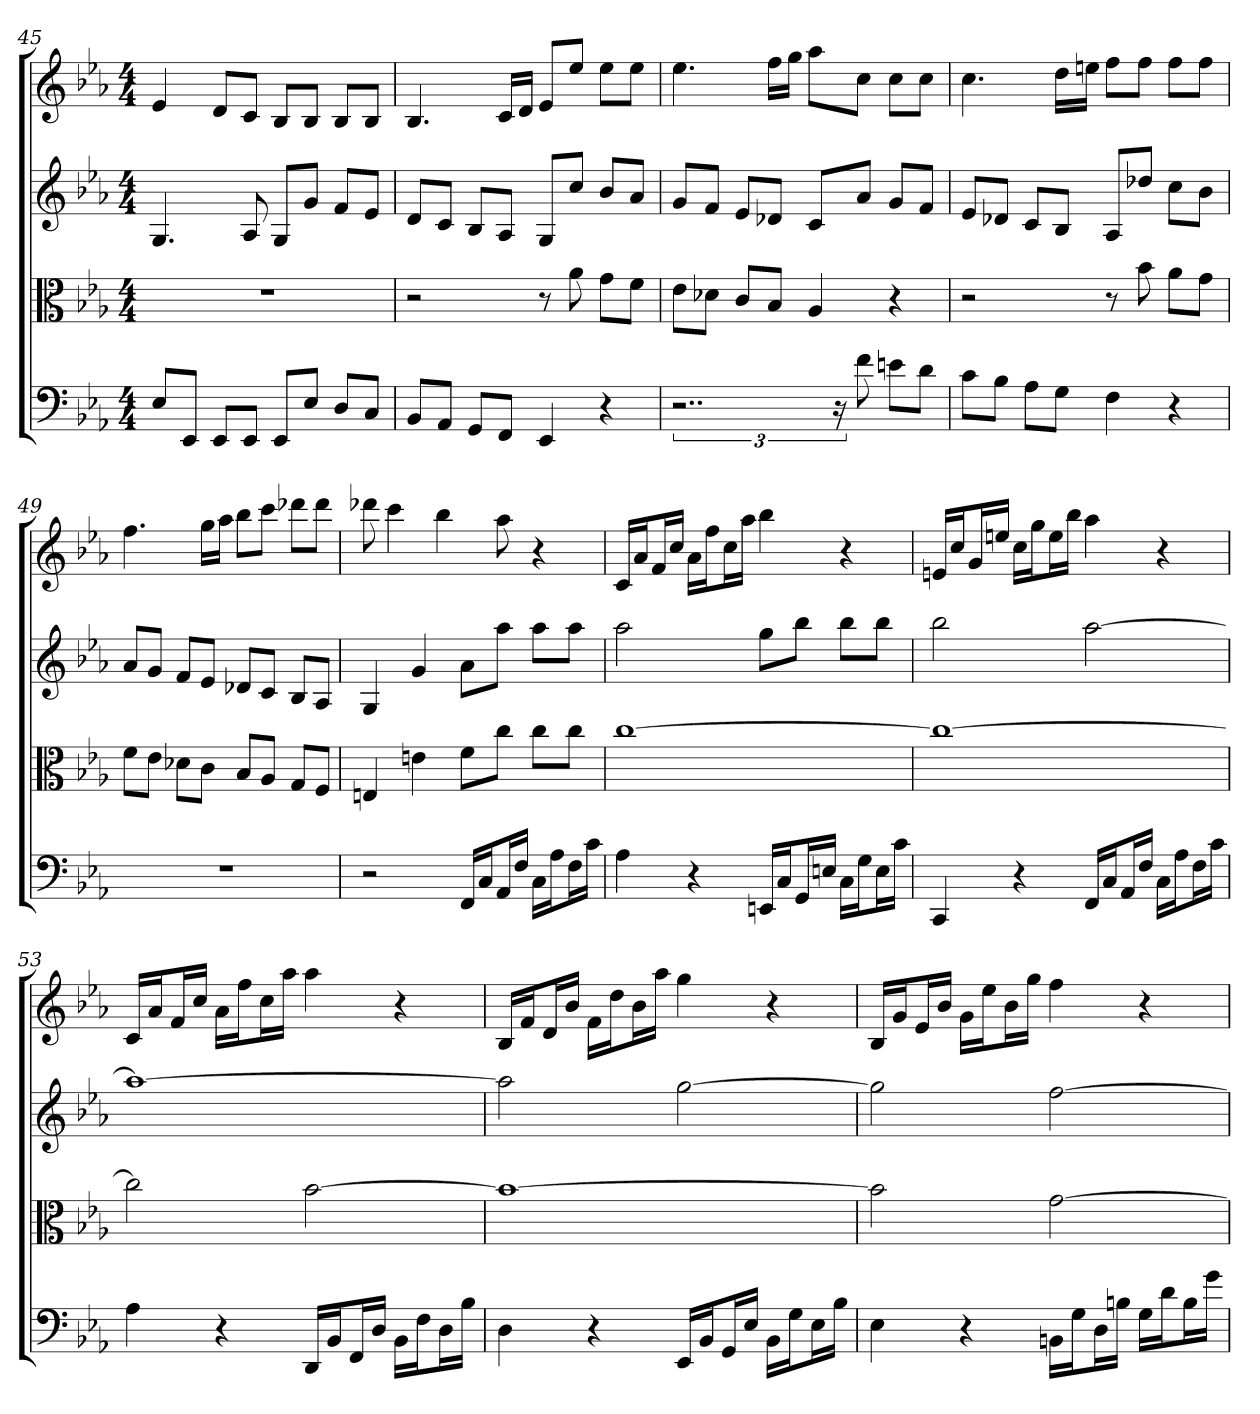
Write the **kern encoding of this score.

**kern	**kern	**kern	**kern
*part4	*part3	*part2	*part1
*staff4	*staff3	*staff2	*staff1
*clefF4	*clefC3	*clefG2	*clefG2
*k[b-e-a-]	*k[b-e-a-]	*k[b-e-a-]	*k[b-e-a-]
*E-:	*E-:	*E-:	*E-:
*M4/4	*M4/4	*M4/4	*M4/4
=45	=45	=45	=45
8E-/L	1r	4.G	4e-
8EE-/J	.	.	.
8EE-/L	.	.	8d/L
8EE-/J	.	8A-	8c/J
8EE-/L	.	8G/L	8B-/L
8E-/J	.	8g/J	8B-/J
8D/L	.	8f/L	8B-/L
8C/J	.	8e-/J	8B-/J
=46	=46	=46	=46
8BB-/L	2r	8d/L	4.B-
8AA-/J	.	8c/J	.
8GG/L	.	8B-/L	.
8FF/J	.	8A-/J	16c/LL
.	.	.	16d/JJ
4EE-	8r	8G/L	8e-/L
.	8a-	8cc/J	8ee-/J
4r	8g\L	8b-/L	8ee-\L
.	8f\J	8a-/J	8ee-\J
=47	=47	=47	=47
3..r	8e-\L	8g/L	4.ee-
.	8d-X\J	8f/J	.
.	8c/L	8e-/L	.
.	8B-/J	8d-X/J	16ff\LL
.	.	.	16gg\JJ
.	4A-	8c/L	8aa-\L
24r	.	.	.
8f	.	8a-/J	8cc\J
8en\L	4r	8g/L	8cc\L
8d\J	.	8f/J	8cc\J
=48	=48	=48	=48
8c\L	2r	8e-/L	4.cc
8B-\J	.	8d-X/J	.
8A-\L	.	8c/L	.
8G\J	.	8B-/J	16dd\LL
.	.	.	16een\JJ
4F	8r	8A-/L	8ff\L
.	8b-	8dd-X/J	8ff\J
4r	8a-\L	8cc\L	8ff\L
.	8g\J	8b-\J	8ff\J
=49	=49	=49	=49
1r	8f\L	8a-/L	4.ff
.	8e-\J	8g/J	.
.	8d-X\L	8f/L	.
.	8c\J	8e-/J	16gg\LL
.	.	.	16aa-\JJ
.	8B-/L	8d-X/L	8bb-\L
.	8A-/J	8c/J	8ccc\J
.	8G/L	8B-/L	8ddd-X\L
.	8F/J	8A-/J	8ddd-\J
=50	=50	=50	=50
2r	4En	4G	8ddd-X
.	.	.	4ccc
.	4en	4g	.
.	.	.	4bb-
16FF/LL	8f\L	8a-\L	.
16C/J	.	.	.
16AA-/L	8cc\J	8aa-\J	8aa-
16F/JJ	.	.	.
16C\LL	8cc\L	8aa-\L	4r
16A-\J	.	.	.
16F\L	8cc\J	8aa-\J	.
16c\JJ	.	.	.
=51	=51	=51	=51
4A-	[1cc	2aa-	16c/LL
.	.	.	16a-/J
.	.	.	16f/L
.	.	.	16cc/JJ
4r	.	.	16a-\LL
.	.	.	16ff\J
.	.	.	16cc\L
.	.	.	16aa-\JJ
16EEn/LL	.	8gg\L	4bb-
16C/J	.	.	.
16GG/L	.	8bb-\J	.
16En/JJ	.	.	.
16C\LL	.	8bb-\L	4r
16G\J	.	.	.
16E\L	.	8bb-\J	.
16c\JJ	.	.	.
=52	=52	=52	=52
4CC	1cc_	2bb-	16en/LL
.	.	.	16cc/J
.	.	.	16g/L
.	.	.	16een/JJ
4r	.	.	16cc\LL
.	.	.	16gg\J
.	.	.	16ee\L
.	.	.	16bb-\JJ
16FF/LL	.	[2aa-	4aa-
16C/J	.	.	.
16AA-/L	.	.	.
16F/JJ	.	.	.
16C\LL	.	.	4r
16A-\J	.	.	.
16F\L	.	.	.
16c\JJ	.	.	.
=53	=53	=53	=53
4A-	2cc]	1aa-_	16c/LL
.	.	.	16a-/J
.	.	.	16f/L
.	.	.	16cc/JJ
4r	.	.	16a-\LL
.	.	.	16ff\J
.	.	.	16cc\L
.	.	.	16aa-\JJ
16DD/LL	[2b-	.	4aa-
16BB-/J	.	.	.
16FF/L	.	.	.
16D/JJ	.	.	.
16BB-\LL	.	.	4r
16F\J	.	.	.
16D\L	.	.	.
16B-\JJ	.	.	.
=54	=54	=54	=54
4D	1b-_	2aa-]	16B-/LL
.	.	.	16f/J
.	.	.	16d/L
.	.	.	16b-/JJ
4r	.	.	16f\LL
.	.	.	16dd\J
.	.	.	16b-\L
.	.	.	16aa-\JJ
16EE-/LL	.	[2gg	4gg
16BB-/J	.	.	.
16GG/L	.	.	.
16E-/JJ	.	.	.
16BB-\LL	.	.	4r
16G\J	.	.	.
16E-\L	.	.	.
16B-\JJ	.	.	.
=55	=55	=55	=55
4E-	2b-]	2gg]	16B-/LL
.	.	.	16g/J
.	.	.	16e-/L
.	.	.	16b-/JJ
4r	.	.	16g\LL
.	.	.	16ee-\J
.	.	.	16b-\L
.	.	.	16gg\JJ
16BBn\LL	[2g	[2ff	4ff
16G\J	.	.	.
16D\L	.	.	.
16Bn\JJ	.	.	.
16G\LL	.	.	4r
16d\J	.	.	.
16B\L	.	.	.
16g\JJ	.	.	.
=	=	=	=
*-	*-	*-	*-
